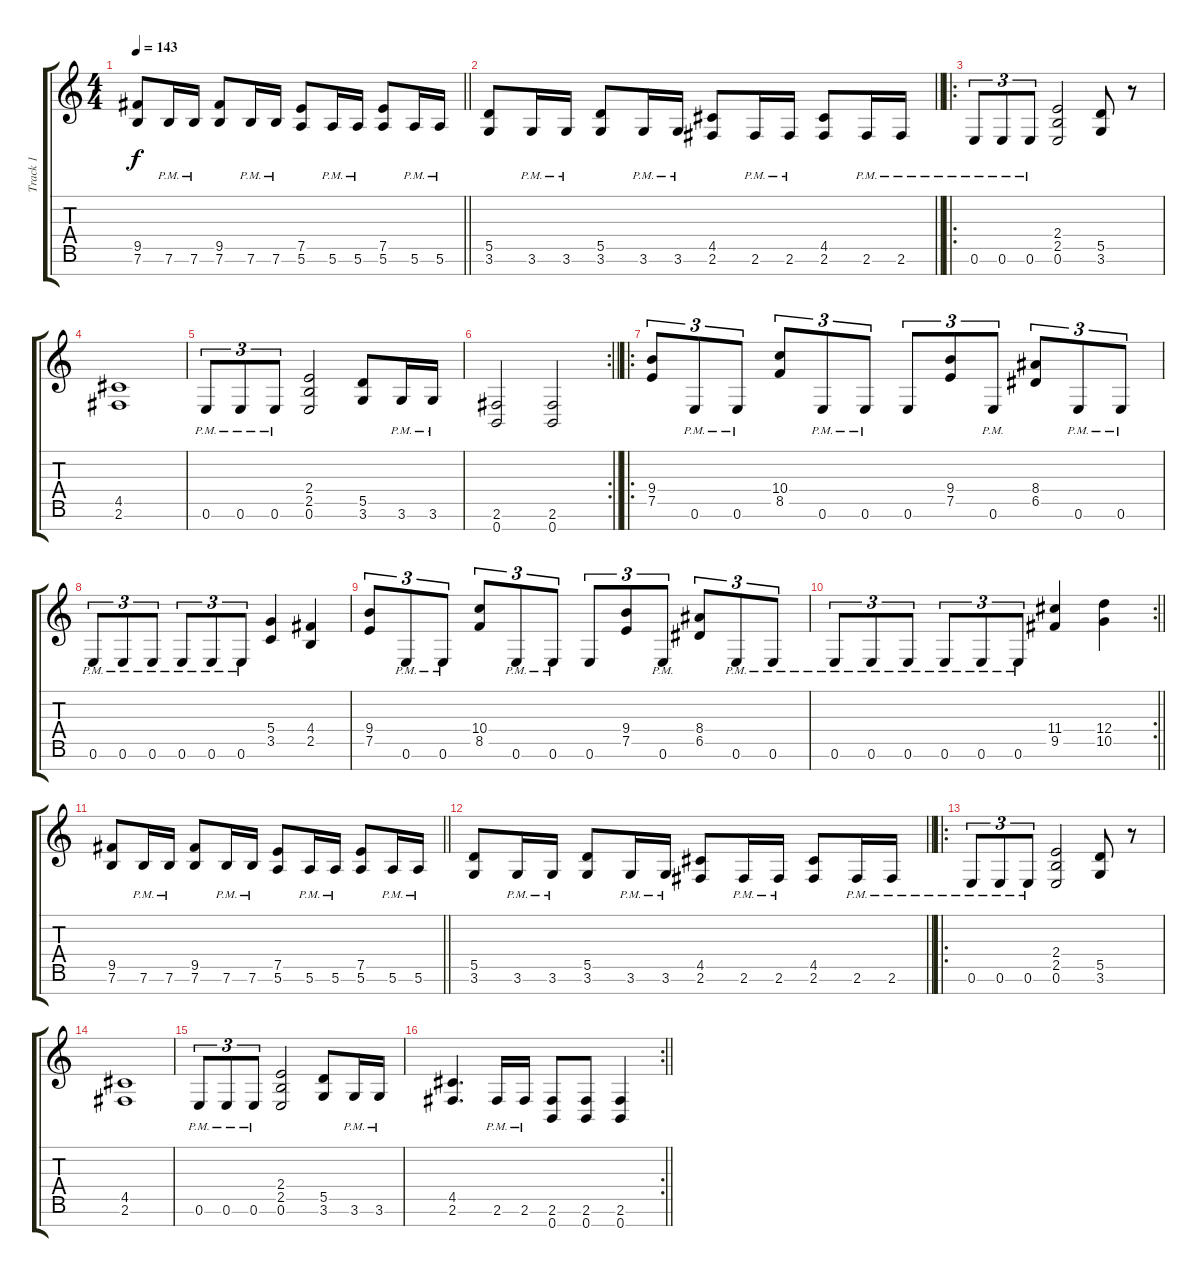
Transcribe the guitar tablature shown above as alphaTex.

\track ("Track 1" "Track 1") {instrument distortionguitar}
\staff {score tabs}
\tuning (E4 B3 G3 D3 A2 E2 B1) {hide}
\ts (4 4)
\section ("" "")
\tempo 143
\clef g2
\barLineRight lightlight
\ks c
(9.5 7.6).8{dy f} 7.6{pm}.16 7.6{pm}.16 (9.5 7.6).8 7.6{pm}.16 7.6{pm}.16 (7.5 5.6).8 5.6{pm}.16 5.6{pm}.16 (7.5 5.6).8 5.6{pm}.16 5.6{pm}.16 |
\barLineRight lightlight
(5.5 3.6).8 3.6{pm}.16 3.6{pm}.16 (5.5 3.6).8 3.6{pm}.16 3.6{pm}.16 (4.5 2.6).8 2.6{pm}.16 2.6{pm}.16 (4.5 2.6).8 2.6{pm}.16 2.6{pm}.16 |
\ro
\section ("" "")
0.6{pm}.8{tu (3 2)} 0.6{pm}.8{tu (3 2)} 0.6{pm}.8{tu (3 2)} (2.4 2.5 0.6).2 (5.5 3.6).8 r.8 |
(4.5 2.6).1 |
0.6{pm}.8{tu (3 2)} 0.6{pm}.8{tu (3 2)} 0.6{pm}.8{tu (3 2)} (2.4 2.5 0.6).2 (5.5 3.6).8 3.6{pm}.16 3.6{pm}.16 |
\rc 2
\barLineRight lightlight
(2.6 0.7).2 (2.6 0.7).2 |
\ro
\section ("" "")
(9.4 7.5).8{tu (3 2)} 0.6{pm}.8{tu (3 2)} 0.6{pm}.8{tu (3 2)} (10.4 8.5).8{tu (3 2)} 0.6{pm}.8{tu (3 2)} 0.6{pm}.8{tu (3 2)} 0.6.8{tu (3 2)} (9.4 7.5).8{tu (3 2)} 0.6{pm}.8{tu (3 2)} (8.4 6.5).8{tu (3 2)} 0.6{pm}.8{tu (3 2)} 0.6{pm}.8{tu (3 2)} |
0.6{pm}.8{tu (3 2)} 0.6{pm}.8{tu (3 2)} 0.6{pm}.8{tu (3 2)} 0.6{pm}.8{tu (3 2)} 0.6{pm}.8{tu (3 2)} 0.6{pm}.8{tu (3 2)} (5.4 3.5).4 (4.4 2.5).4 |
(9.4 7.5).8{tu (3 2)} 0.6{pm}.8{tu (3 2)} 0.6{pm}.8{tu (3 2)} (10.4 8.5).8{tu (3 2)} 0.6{pm}.8{tu (3 2)} 0.6{pm}.8{tu (3 2)} 0.6.8{tu (3 2)} (9.4 7.5).8{tu (3 2)} 0.6{pm}.8{tu (3 2)} (8.4 6.5).8{tu (3 2)} 0.6{pm}.8{tu (3 2)} 0.6{pm}.8{tu (3 2)} |
\rc 2
\barLineRight lightlight
0.6{pm}.8{tu (3 2)} 0.6{pm}.8{tu (3 2)} 0.6{pm}.8{tu (3 2)} 0.6{pm}.8{tu (3 2)} 0.6{pm}.8{tu (3 2)} 0.6{pm}.8{tu (3 2)} (11.4 9.5).4 (12.4 10.5).4 |
\section ("" "")
\barLineRight lightlight
(9.5 7.6).8 7.6{pm}.16 7.6{pm}.16 (9.5 7.6).8 7.6{pm}.16 7.6{pm}.16 (7.5 5.6).8 5.6{pm}.16 5.6{pm}.16 (7.5 5.6).8 5.6{pm}.16 5.6{pm}.16 |
\barLineRight lightlight
(5.5 3.6).8 3.6{pm}.16 3.6{pm}.16 (5.5 3.6).8 3.6{pm}.16 3.6{pm}.16 (4.5 2.6).8 2.6{pm}.16 2.6{pm}.16 (4.5 2.6).8 2.6{pm}.16 2.6{pm}.16 |
\ro
\section ("" "")
0.6{pm}.8{tu (3 2)} 0.6{pm}.8{tu (3 2)} 0.6{pm}.8{tu (3 2)} (2.4 2.5 0.6).2 (5.5 3.6).8 r.8 |
(4.5 2.6).1 |
0.6{pm}.8{tu (3 2)} 0.6{pm}.8{tu (3 2)} 0.6{pm}.8{tu (3 2)} (2.4 2.5 0.6).2 (5.5 3.6).8 3.6{pm}.16 3.6{pm}.16 |
\rc 2
\barLineRight lightlight
(4.5 2.6).4{d} 2.6{pm}.16 2.6{pm}.16 (2.6 0.7).8 (2.6 0.7).8 (2.6 0.7).4
